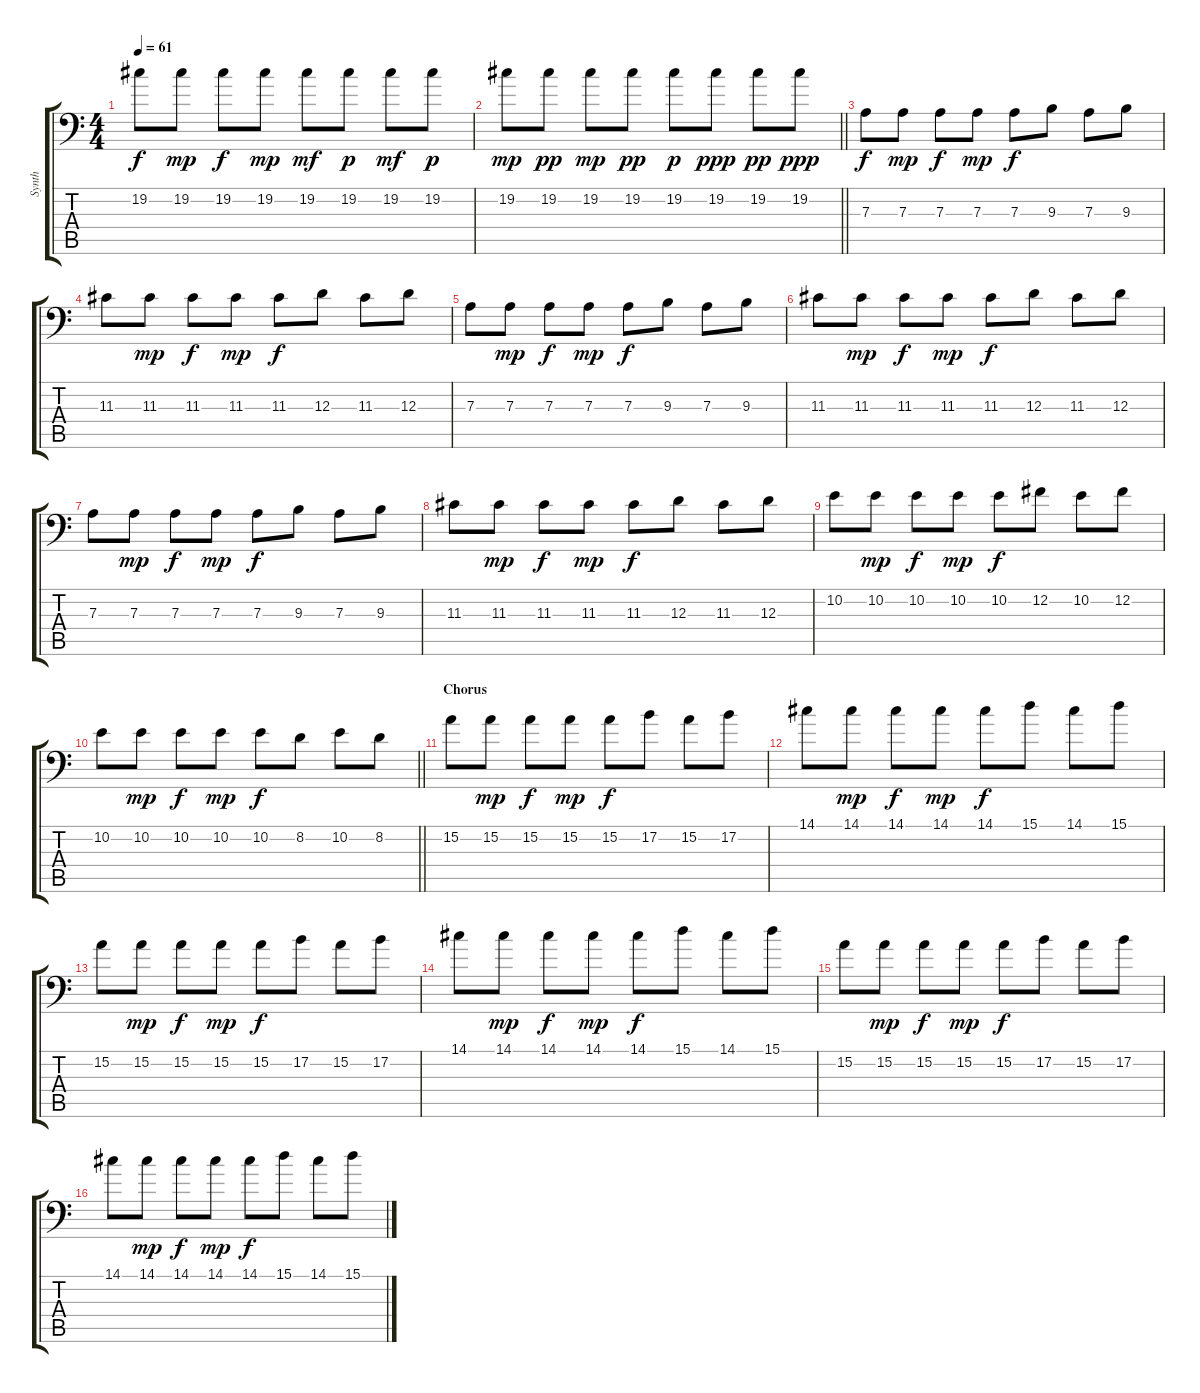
\track ("Synth" "Synth") {instrument lead2sawtooth}
\staff {score tabs}
\tuning (B3 Gb3 D3 A2 E2 A1) {hide}
\ts (4 4)
\tempo 61
\clef f4
\ks c
19.2.8{dy f} 19.2.8{dy mp} 19.2.8{dy f} 19.2.8{dy mp} 19.2.8{dy mf} 19.2.8{dy p} 19.2.8{dy mf} 19.2.8{dy p} |
\barLineRight lightlight
19.2.8{dy mp} 19.2.8{dy pp} 19.2.8{dy mp} 19.2.8{dy pp} 19.2.8{dy p} 19.2.8{dy ppp} 19.2.8{dy pp} 19.2.8{dy ppp} |
\section ("" "")
7.3.8{dy f} 7.3.8{dy mp} 7.3.8{dy f} 7.3.8{dy mp} 7.3.8{dy f} 9.3.8 7.3.8 9.3.8 |
11.3.8 11.3.8{dy mp} 11.3.8{dy f} 11.3.8{dy mp} 11.3.8{dy f} 12.3.8 11.3.8 12.3.8 |
7.3.8 7.3.8{dy mp} 7.3.8{dy f} 7.3.8{dy mp} 7.3.8{dy f} 9.3.8 7.3.8 9.3.8 |
11.3.8 11.3.8{dy mp} 11.3.8{dy f} 11.3.8{dy mp} 11.3.8{dy f} 12.3.8 11.3.8 12.3.8 |
7.3.8 7.3.8{dy mp} 7.3.8{dy f} 7.3.8{dy mp} 7.3.8{dy f} 9.3.8 7.3.8 9.3.8 |
11.3.8 11.3.8{dy mp} 11.3.8{dy f} 11.3.8{dy mp} 11.3.8{dy f} 12.3.8 11.3.8 12.3.8 |
10.2.8 10.2.8{dy mp} 10.2.8{dy f} 10.2.8{dy mp} 10.2.8{dy f} 12.2.8 10.2.8 12.2.8 |
\barLineRight lightlight
10.2.8 10.2.8{dy mp} 10.2.8{dy f} 10.2.8{dy mp} 10.2.8{dy f} 8.2.8 10.2.8 8.2.8 |
\section ("" "Chorus")
15.2.8 15.2.8{dy mp} 15.2.8{dy f} 15.2.8{dy mp} 15.2.8{dy f} 17.2.8 15.2.8 17.2.8 |
14.1.8 14.1.8{dy mp} 14.1.8{dy f} 14.1.8{dy mp} 14.1.8{dy f} 15.1.8 14.1.8 15.1.8 |
15.2.8 15.2.8{dy mp} 15.2.8{dy f} 15.2.8{dy mp} 15.2.8{dy f} 17.2.8 15.2.8 17.2.8 |
14.1.8 14.1.8{dy mp} 14.1.8{dy f} 14.1.8{dy mp} 14.1.8{dy f} 15.1.8 14.1.8 15.1.8 |
15.2.8 15.2.8{dy mp} 15.2.8{dy f} 15.2.8{dy mp} 15.2.8{dy f} 17.2.8 15.2.8 17.2.8 |
14.1.8 14.1.8{dy mp} 14.1.8{dy f} 14.1.8{dy mp} 14.1.8{dy f} 15.1.8 14.1.8 15.1.8
